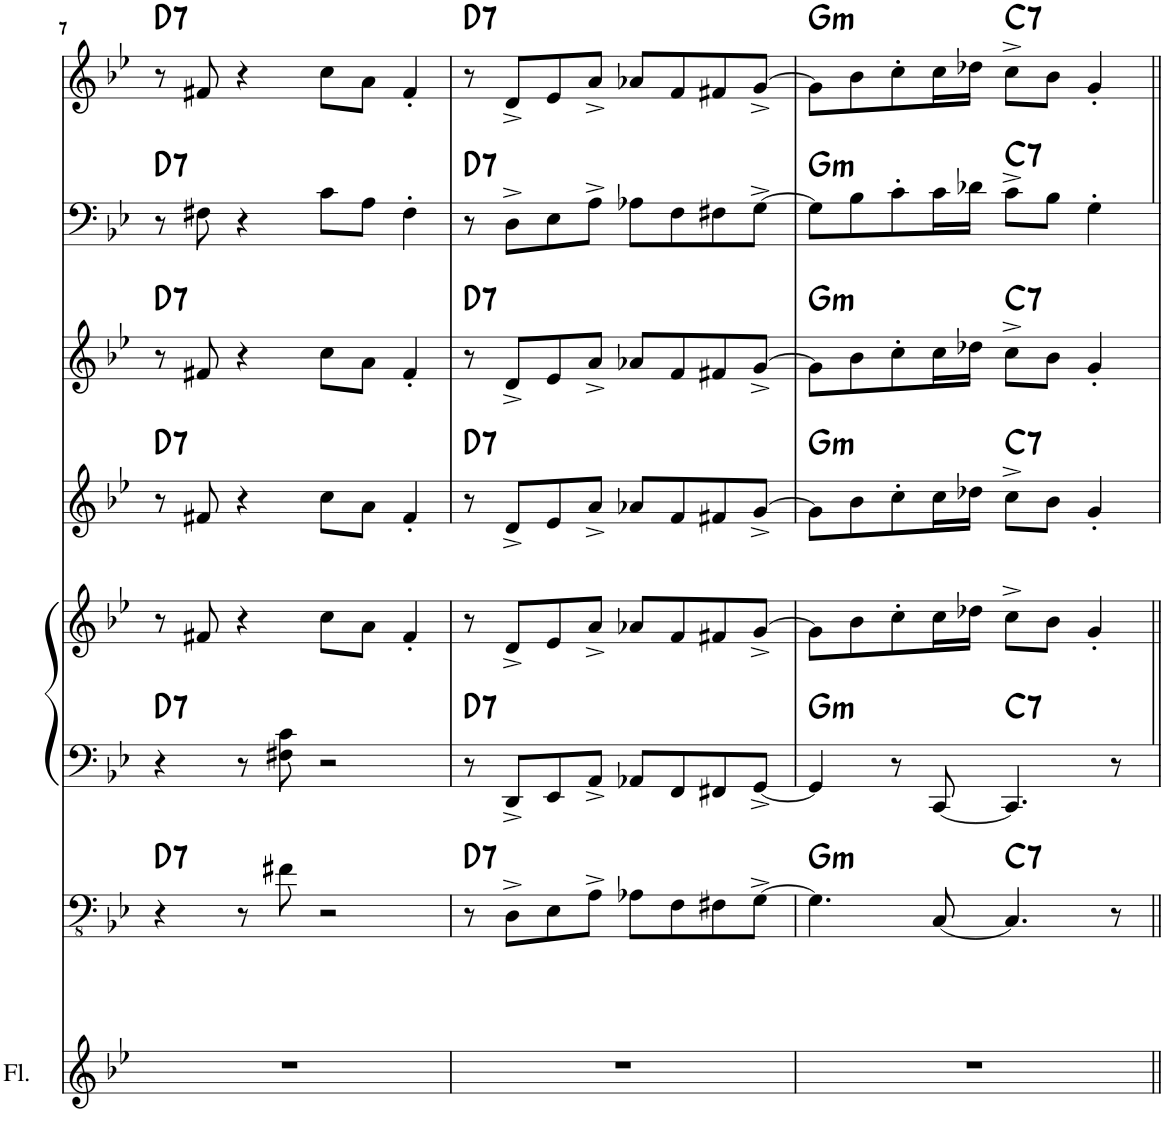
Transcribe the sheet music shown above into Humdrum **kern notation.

**kern	**kern	**harte	**kern	**kern	**harte	**kern	**harte	**kern	**harte	**kern	**harte	**kern	**harte
*part7	*part6	*part6	*part5	*part5	*part5	*part4	*part4	*part3	*part3	*part2	*part2	*part1	*part1
*staff8	*staff7	*	*staff6	*staff5	*	*staff4	*	*staff3	*	*staff2	*	*staff1	*
*I"Flute	*I"Dr/Bs	*	*I"Pn	*	*	*I"Eb	*	*I"Bb	*	*I"C Ba	*	*I"C Tre	*
*I'Fl.	*	*	*	*	*	*	*	*	*	*	*	*	*
!!LO:PB:g=z
*clefG2	*clefFv4	*	*clefF4	*clefG2	*	*clefG2	*	*clefG2	*	*clefF4	*	*clefG2	*
*	*	*	*	*	*	*ITrd5c9	*	*ITrd1c2	*	*	*	*	*
*k[b-e-]	*k[b-e-]	*	*k[b-e-]	*k[b-e-]	*	*k[b-e-]	*	*k[b-e-]	*	*k[b-e-]	*	*k[b-e-]	*
*M2/2	*M2/2	*	*M2/2	*M2/2	*	*M2/2	*	*M2/2	*	*M2/2	*	*M2/2	*
*met(c|)	*met(c|)	*	*met(c|)	*met(c|)	*	*met(c|)	*	*met(c|)	*	*met(c|)	*	*met(c|)	*
=7	=7	=7	=7	=7	=7	=7	=7	=7	=7	=7	=7	=7	=7
!	!	!LO:H:kt=7	!	!	!LO:H:kt=7	!	!LO:H:kt=7	!	!LO:H:kt=7	!	!LO:H:kt=7	!	!LO:H:kt=7
1r	4r	D:7	4r	8r	D:7	8r	D:7	8r	D:7	8r	D:7	8r	D:7
.	.	.	.	8f#X/	.	8f#X/	.	8f#X/	.	8F#X\	.	8f#X/	.
.	8r	.	8r	4r	.	4r	.	4r	.	4r	.	4r	.
.	8F#X\	.	8F#X\ 8c\	.	.	.	.	.	.	.	.	.	.
.	2r	.	2r	8cc\L	.	8cc\L	.	8cc\L	.	8c\L	.	8cc\L	.
.	.	.	.	8a\J	.	8a\J	.	8a\J	.	8A\J	.	8a\J	.
.	.	.	.	4f#'/	.	4f#'/	.	4f#'/	.	4F#'\	.	4f#'/	.
=8	=8	=8	=8	=8	=8	=8	=8	=8	=8	=8	=8	=8	=8
!	!	!LO:H:kt=7	!	!	!LO:H:kt=7	!	!LO:H:kt=7	!	!LO:H:kt=7	!	!LO:H:kt=7	!	!LO:H:kt=7
1r	8r	D:7	8r	8r	D:7	8r	D:7	8r	D:7	8r	D:7	8r	D:7
.	8DD^\L	.	8DD^/L	8d^/L	.	8d^/L	.	8d^/L	.	8D^\L	.	8d^/L	.
.	8EE-\	.	8EE-/	8e-/	.	8e-/	.	8e-/	.	8E-\	.	8e-/	.
.	8AA^\J	.	8AA^/J	8a^/J	.	8a^/J	.	8a^/J	.	8A^\J	.	8a^/J	.
.	8AA-X\L	.	8AA-X/L	8a-X/L	.	8a-X/L	.	8a-X/L	.	8A-X\L	.	8a-X/L	.
.	8FF\	.	8FF/	8f/	.	8f/	.	8f/	.	8F\	.	8f/	.
.	8FF#X\	.	8FF#X/	8f#X/	.	8f#X/	.	8f#X/	.	8F#X\	.	8f#X/	.
.	[8GG^\J	.	[8GG^/J	[8g^/J	.	[8g^/J	.	[8g^/J	.	[8G^\J	.	[8g^/J	.
=9	=9	=9	=9	=9	=9	=9	=9	=9	=9	=9	=9	=9	=9
!	!	!LO:H:kt=m	!	!	!LO:H:kt=m	!	!LO:H:kt=m	!	!LO:H:kt=m	!	!LO:H:kt=m	!	!LO:H:kt=m
1r	4.GG\]	G:min	4GG/]	8g\L]	G:min	8g\L]	G:min	8g\L]	G:min	8G\L]	G:min	8g\L]	G:min
.	.	.	.	8b-\	.	8b-\	.	8b-\	.	8B-\	.	8b-\	.
.	.	.	8r	8cc'\	.	8cc'\	.	8cc'\	.	8c'\	.	8cc'\	.
.	[8CC/	.	[8CC/	16cc\L	.	16cc\L	.	16cc\L	.	16c\L	.	16cc\L	.
.	.	.	.	16dd-X\JJ	.	16dd-X\JJ	.	16dd-X\JJ	.	16d-X\JJ	.	16dd-X\JJ	.
!	!	!LO:H:kt=7	!	!	!LO:H:kt=7	!	!LO:H:kt=7	!	!LO:H:kt=7	!	!LO:H:kt=7	!	!LO:H:kt=7
.	4.CC/]	C:7	4.CC/]	8cc^\L	C:7	8cc^\L	C:7	8cc^\L	C:7	8c^\L	C:7	8cc^\L	C:7
.	.	.	.	8b-\J	.	8b-\J	.	8b-\J	.	8B-\J	.	8b-\J	.
.	.	.	.	4g'/	.	4g'/	.	4g'/	.	4G'\	.	4g'/	.
.	8r	.	8r	.	.	.	.	.	.	.	.	.	.
=||	=||	=||	=||	=||	=||	=||	=||	=||	=||	=||	=||	=||	=||
*-	*-	*-	*-	*-	*-	*-	*-	*-	*-	*-	*-	*-	*-
